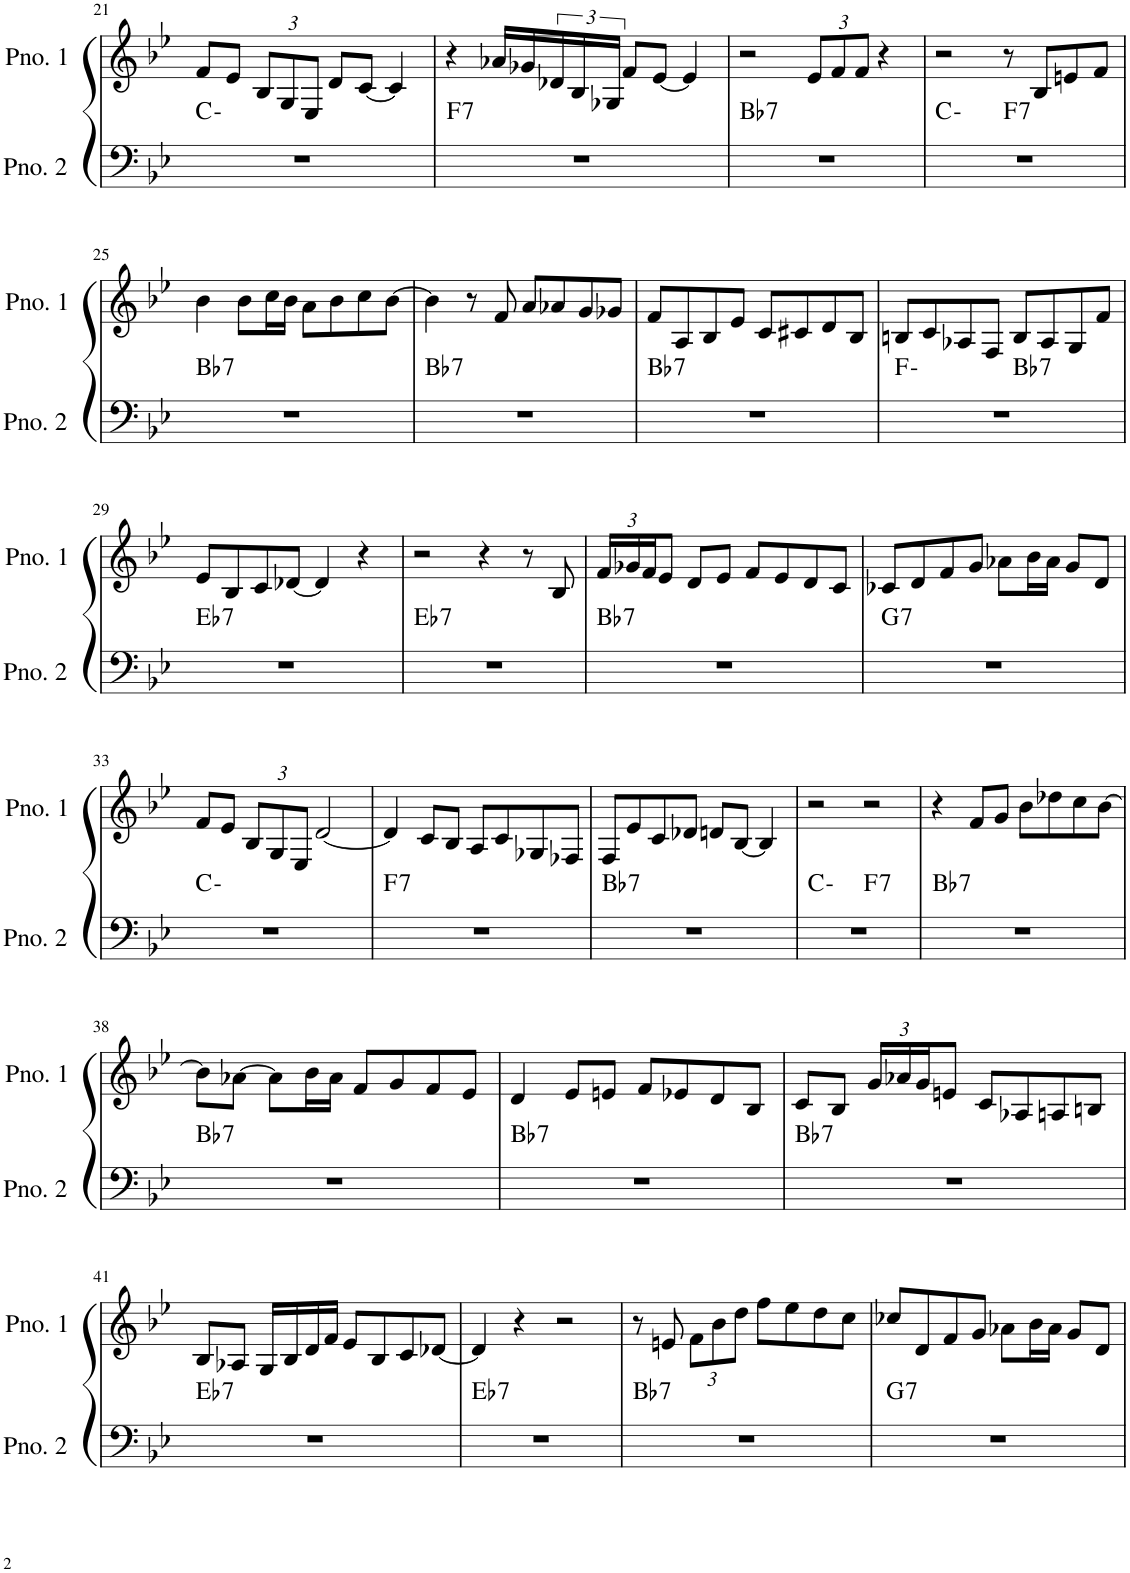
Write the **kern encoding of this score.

**kern	**harte	**kern
*part2	*part2	*part1
*staff2	*	*staff1
*I"ピアノ 2	*	*I"ピアノ 1
!!LO:PB:g=z
*clefF4	*	*clefG2
*k[b-e-]	*	*k[b-e-]
*M4/4	*	*M4/4
=21	=21	=21
1r	C:min	8f/L
.	.	8e-/J
*	*	*Xbrackettup
.	.	12B-/L
.	.	12G/
.	.	12E-/J
.	.	8d/L
.	.	[8c/J
.	.	4c/]
=22	=22	=22
!	!LO:H:kt=7	!
1r	F:7	4r
.	.	16a-X/LL
.	.	16g-X/
*	*	*brackettup
.	.	24d-X/
.	.	24B-/
.	.	24G-X/JJ
.	.	8f/L
.	.	[8e-/J
.	.	4e-/]
=23	=23	=23
!	!LO:H:kt=7	!
1r	Bb:7	2r
*	*	*Xbrackettup
.	.	12e-/L
.	.	12f/
.	.	12f/J
.	.	4r
=24	=24	=24
*^	*	*
1r	2ryy	C:min	2r
!	!	!LO:H:kt=7	!
.	2ryy	F:7	8r
.	.	.	8B-/L
.	.	.	8en/
.	.	.	8f/J
!!LO:LB:g=z
=25	=25	=25	=25
!	!	!LO:H:kt=7	!
*v	*v	*	*
1r	Bb:7	4b-\
.	.	8b-\L
.	.	16cc\L
.	.	16b-\JJ
.	.	8a\L
.	.	8b-\
.	.	8cc\
.	.	[8b-\J
=26	=26	=26
!	!LO:H:kt=7	!
1r	Bb:7	4b-\]
.	.	8r
.	.	8f/
.	.	8a/L
.	.	8a-X/
.	.	8g/
.	.	8g-X/J
=27	=27	=27
!	!LO:H:kt=7	!
1r	Bb:7	8f/L
.	.	8A/
.	.	8B-/
.	.	8e-/J
.	.	8c/L
.	.	8c#X/
.	.	8d/
.	.	8B-/J
=28	=28	=28
*^	*	*
1r	2ryy	F:min	8Bn/L
.	.	.	8c/
.	.	.	8A-X/
.	.	.	8F/J
!	!	!LO:H:kt=7	!
.	2ryy	Bb:7	8B/L
.	.	.	8A-/
.	.	.	8G/
.	.	.	8f/J
!!LO:LB:g=z
=29	=29	=29	=29
!	!	!LO:H:kt=7	!
*v	*v	*	*
1r	Eb:7	8e-/L
.	.	8B-/
.	.	8c/
.	.	[8d-X/J
.	.	4d-/]
.	.	4r
=30	=30	=30
!	!LO:H:kt=7	!
1r	Eb:7	2r
.	.	4r
.	.	8r
.	.	8B-/
=31	=31	=31
!	!LO:H:kt=7	!
1r	Bb:7	24f/LL
.	.	24g-X/
.	.	24f/J
.	.	8e-/J
.	.	8d/L
.	.	8e-/J
.	.	8f/L
.	.	8e-/
.	.	8d/
.	.	8c/J
=32	=32	=32
!	!LO:H:kt=7	!
1r	G:7	8c-X/L
.	.	8d/
.	.	8f/
.	.	8g/J
.	.	8a-X\L
.	.	16b-\L
.	.	16a-\JJ
.	.	8g/L
.	.	8d/J
!!LO:LB:g=z
=33	=33	=33
1r	C:min	8f/L
.	.	8e-/J
.	.	12B-/L
.	.	12G/
.	.	12E-/J
.	.	[2d/
=34	=34	=34
!	!LO:H:kt=7	!
1r	F:7	4d/]
.	.	8c/L
.	.	8B-/J
.	.	8A/L
.	.	8c/
.	.	8G-X/
.	.	8F-X/J
=35	=35	=35
!	!LO:H:kt=7	!
1r	Bb:7	8F/L
.	.	8e-/
.	.	8c/
.	.	8d-X/J
.	.	8dn/L
.	.	[8B-/J
.	.	4B-/]
=36	=36	=36
*^	*	*
1r	2ryy	C:min	2r
!	!	!LO:H:kt=7	!
.	2ryy	F:7	2r
=37	=37	=37	=37
!	!	!LO:H:kt=7	!
*v	*v	*	*
1r	Bb:7	4r
.	.	8f/L
.	.	8g/J
.	.	8b-\L
.	.	8dd-X\
.	.	8cc\
.	.	[8b-\J
!!LO:LB:g=z
=38	=38	=38
!	!LO:H:kt=7	!
1r	Bb:7	8b-\L]
.	.	[8a-X\J
.	.	8a-\L]
.	.	16b-\L
.	.	16a-\JJ
.	.	8f/L
.	.	8g/
.	.	8f/
.	.	8e-/J
=39	=39	=39
!	!LO:H:kt=7	!
1r	Bb:7	4d/
.	.	8e-/L
.	.	8en/J
.	.	8f/L
.	.	8e-X/
.	.	8d/
.	.	8B-/J
=40	=40	=40
!	!LO:H:kt=7	!
1r	Bb:7	8c/L
.	.	8B-/J
.	.	24g/LL
.	.	24a-X/
.	.	24g/J
.	.	8en/J
.	.	8c/L
.	.	8A-X/
.	.	8An/
.	.	8Bn/J
!!LO:LB:g=z
=41	=41	=41
!	!LO:H:kt=7	!
1r	Eb:7	8B-/L
.	.	8A-X/J
.	.	16G/LL
.	.	16B-/
.	.	16d/
.	.	16f/JJ
.	.	8e-/L
.	.	8B-/
.	.	8c/
.	.	[8d-X/J
=42	=42	=42
!	!LO:H:kt=7	!
1r	Eb:7	4d-/]
.	.	4r
.	.	2r
=43	=43	=43
!	!LO:H:kt=7	!
1r	Bb:7	8r
.	.	8en/
.	.	12f\L
.	.	12b-\
.	.	12dd\J
.	.	8ff\L
.	.	8ee-\
.	.	8dd\
.	.	8cc\J
=44	=44	=44
!	!LO:H:kt=7	!
1r	G:7	8cc-X/L
.	.	8d/
.	.	8f/
.	.	8g/J
.	.	8a-X\L
.	.	16b-\L
.	.	16a-\JJ
.	.	8g/L
.	.	8d/J
=	=	=
*-	*-	*-
